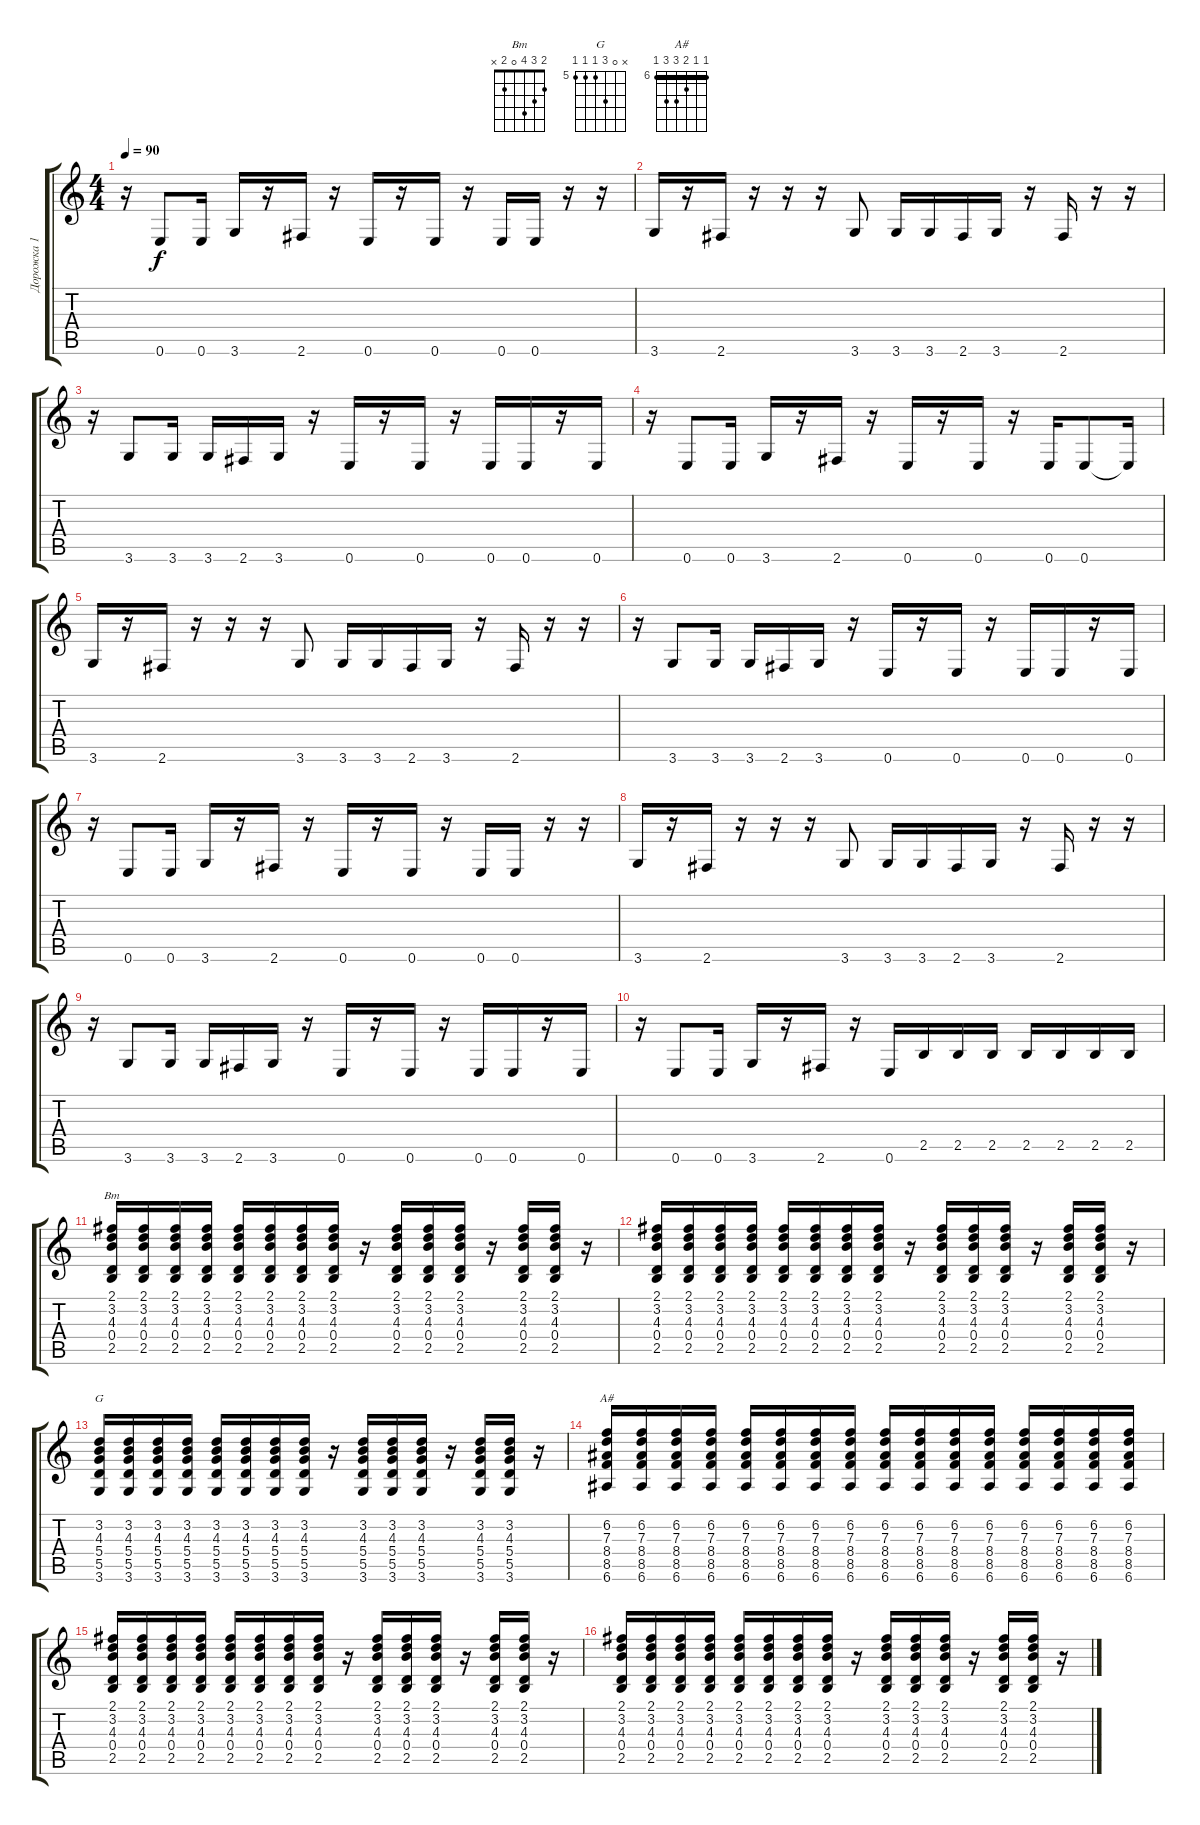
\track ("Дорожка 1" "Дорожка 1") {instrument distortionguitar}
\staff {score tabs}
\tuning (E4 B3 G3 D3 A2 E2) {hide}
\chord ("Bm" 2 3 4 0 2 x)
\chord ("G" x 0 7 5 5 5) {firstfret 5}
\chord ("A#" 6 6 7 8 8 6) {firstfret 6 barre 6}
\ts (4 4)
\tempo 90
\clef g2
\ks c
r.16{dy f} 0.6.8 0.6.16 3.6.16 r.16 2.6.16 r.16 0.6.16 r.16 0.6.16 r.16 0.6.16 0.6.16 r.16 r.16 |
3.6.16 r.16 2.6.16 r.16 r.16 r.16 3.6.8 3.6.16 3.6.16 2.6.16 3.6.16 r.16 2.6.16 r.16 r.16 |
r.16 3.6.8 3.6.16 3.6.16 2.6.16 3.6.16 r.16 0.6.16 r.16 0.6.16 r.16 0.6.16 0.6.16 r.16 0.6.16 |
r.16 0.6.8 0.6.16 3.6.16 r.16 2.6.16 r.16 0.6.16 r.16 0.6.16 r.16 0.6.16 0.6.8 0.6{t}.16 |
3.6.16 r.16 2.6.16 r.16 r.16 r.16 3.6.8 3.6.16 3.6.16 2.6.16 3.6.16 r.16 2.6.16 r.16 r.16 |
r.16 3.6.8 3.6.16 3.6.16 2.6.16 3.6.16 r.16 0.6.16 r.16 0.6.16 r.16 0.6.16 0.6.16 r.16 0.6.16 |
r.16 0.6.8 0.6.16 3.6.16 r.16 2.6.16 r.16 0.6.16 r.16 0.6.16 r.16 0.6.16 0.6.16 r.16 r.16 |
3.6.16 r.16 2.6.16 r.16 r.16 r.16 3.6.8 3.6.16 3.6.16 2.6.16 3.6.16 r.16 2.6.16 r.16 r.16 |
r.16 3.6.8 3.6.16 3.6.16 2.6.16 3.6.16 r.16 0.6.16 r.16 0.6.16 r.16 0.6.16 0.6.16 r.16 0.6.16 |
r.16 0.6.8 0.6.16 3.6.16 r.16 2.6.16 r.16 0.6.16 2.5.16 2.5.16 2.5.16 2.5.16 2.5.16 2.5.16 2.5.16 |
(2.1 3.2 4.3 0.4 2.5).16{ch "Bm"} (2.1 3.2 4.3 0.4 2.5).16 (2.1 3.2 4.3 0.4 2.5).16 (2.1 3.2 4.3 0.4 2.5).16 (2.1 3.2 4.3 0.4 2.5).16 (2.1 3.2 4.3 0.4 2.5).16 (2.1 3.2 4.3 0.4 2.5).16 (2.1 3.2 4.3 0.4 2.5).16 r.16 (2.1 3.2 4.3 0.4 2.5).16 (2.1 3.2 4.3 0.4 2.5).16 (2.1 3.2 4.3 0.4 2.5).16 r.16 (2.1 3.2 4.3 0.4 2.5).16 (2.1 3.2 4.3 0.4 2.5).16 r.16 |
(2.1 3.2 4.3 0.4 2.5).16 (2.1 3.2 4.3 0.4 2.5).16 (2.1 3.2 4.3 0.4 2.5).16 (2.1 3.2 4.3 0.4 2.5).16 (2.1 3.2 4.3 0.4 2.5).16 (2.1 3.2 4.3 0.4 2.5).16 (2.1 3.2 4.3 0.4 2.5).16 (2.1 3.2 4.3 0.4 2.5).16 r.16 (2.1 3.2 4.3 0.4 2.5).16 (2.1 3.2 4.3 0.4 2.5).16 (2.1 3.2 4.3 0.4 2.5).16 r.16 (2.1 3.2 4.3 0.4 2.5).16 (2.1 3.2 4.3 0.4 2.5).16 r.16 |
(3.2 4.3 5.4 5.5 3.6).16{ch "G"} (3.2 4.3 5.4 5.5 3.6).16 (3.2 4.3 5.4 5.5 3.6).16 (3.2 4.3 5.4 5.5 3.6).16 (3.2 4.3 5.4 5.5 3.6).16 (3.2 4.3 5.4 5.5 3.6).16 (3.2 4.3 5.4 5.5 3.6).16 (3.2 4.3 5.4 5.5 3.6).16 r.16 (3.2 4.3 5.4 5.5 3.6).16 (3.2 4.3 5.4 5.5 3.6).16 (3.2 4.3 5.4 5.5 3.6).16 r.16 (3.2 4.3 5.4 5.5 3.6).16 (3.2 4.3 5.4 5.5 3.6).16 r.16 |
(6.2 7.3 8.4 8.5 6.6).16{ch "A#"} (6.2 7.3 8.4 8.5 6.6).16 (6.2 7.3 8.4 8.5 6.6).16 (6.2 7.3 8.4 8.5 6.6).16 (6.2 7.3 8.4 8.5 6.6).16 (6.2 7.3 8.4 8.5 6.6).16 (6.2 7.3 8.4 8.5 6.6).16 (6.2 7.3 8.4 8.5 6.6).16 (6.2 7.3 8.4 8.5 6.6).16 (6.2 7.3 8.4 8.5 6.6).16 (6.2 7.3 8.4 8.5 6.6).16 (6.2 7.3 8.4 8.5 6.6).16 (6.2 7.3 8.4 8.5 6.6).16 (6.2 7.3 8.4 8.5 6.6).16 (6.2 7.3 8.4 8.5 6.6).16 (6.2 7.3 8.4 8.5 6.6).16 |
(2.1 3.2 4.3 0.4 2.5).16 (2.1 3.2 4.3 0.4 2.5).16 (2.1 3.2 4.3 0.4 2.5).16 (2.1 3.2 4.3 0.4 2.5).16 (2.1 3.2 4.3 0.4 2.5).16 (2.1 3.2 4.3 0.4 2.5).16 (2.1 3.2 4.3 0.4 2.5).16 (2.1 3.2 4.3 0.4 2.5).16 r.16 (2.1 3.2 4.3 0.4 2.5).16 (2.1 3.2 4.3 0.4 2.5).16 (2.1 3.2 4.3 0.4 2.5).16 r.16 (2.1 3.2 4.3 0.4 2.5).16 (2.1 3.2 4.3 0.4 2.5).16 r.16 |
(2.1 3.2 4.3 0.4 2.5).16 (2.1 3.2 4.3 0.4 2.5).16 (2.1 3.2 4.3 0.4 2.5).16 (2.1 3.2 4.3 0.4 2.5).16 (2.1 3.2 4.3 0.4 2.5).16 (2.1 3.2 4.3 0.4 2.5).16 (2.1 3.2 4.3 0.4 2.5).16 (2.1 3.2 4.3 0.4 2.5).16 r.16 (2.1 3.2 4.3 0.4 2.5).16 (2.1 3.2 4.3 0.4 2.5).16 (2.1 3.2 4.3 0.4 2.5).16 r.16 (2.1 3.2 4.3 0.4 2.5).16 (2.1 3.2 4.3 0.4 2.5).16 r.16
